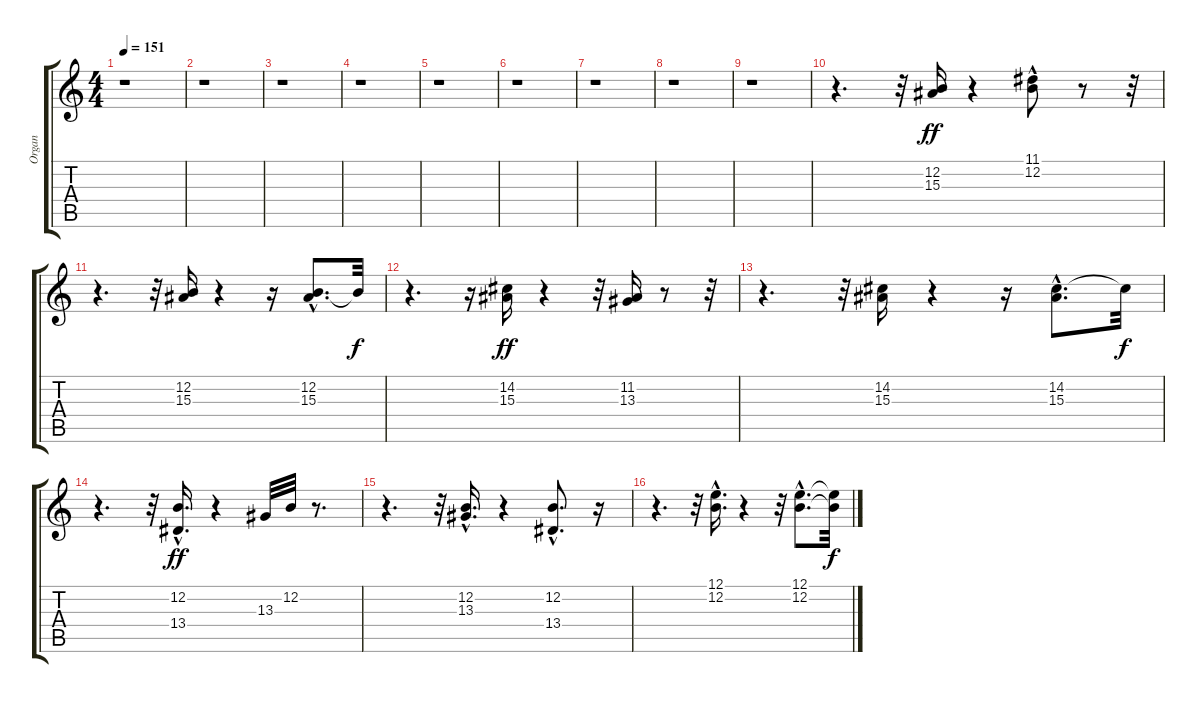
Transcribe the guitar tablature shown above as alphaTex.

\track ("Organ" "Organ") {instrument percussiveorgan}
\staff {score tabs}
\tuning (E4 B3 G3 D3 A2 E2) {hide}
\ts (4 4)
\tempo 151
\clef g2
\ks c
r.1{dy ff instrument percussiveorgan} |
r.1 |
r.1 |
r.1 |
r.1 |
r.1 |
r.1 |
r.1 |
r.1 |
r.4{d} r.32 (12.2 15.3).16 r.4 (11.1{hac} 12.2).8 r.8 r.32 |
r.4{d} r.32 (12.2 15.3).16 r.4 r.16 (12.2{hac} 15.3{hac}).8{d} 12.2{t}.32{dy f} |
r.4{d} r.16 (14.2 15.3).16{dy ff} r.4 r.32 (11.2 13.3).16 r.8 r.32 |
r.4{d} r.32 (14.2 15.3).16 r.4 r.16 (14.2{hac} 15.3{hac}).8{d} 14.2{t}.32{dy f} |
r.4{d} r.32 (12.2 13.4{hac}).16{d dy ff} r.4 13.3.32 12.2.32 r.8{d} |
r.4{d} r.32 (12.2{hac} 13.3).16{d} r.4 (12.2{hac} 13.4{hac}).8{d} r.16 |
r.4{d} r.32 (12.1{hac} 12.2{hac}).16{d} r.4 r.32 (12.1{hac} 12.2{hac}).8{d} (12.1{t} 12.2{t}).32{dy f}
